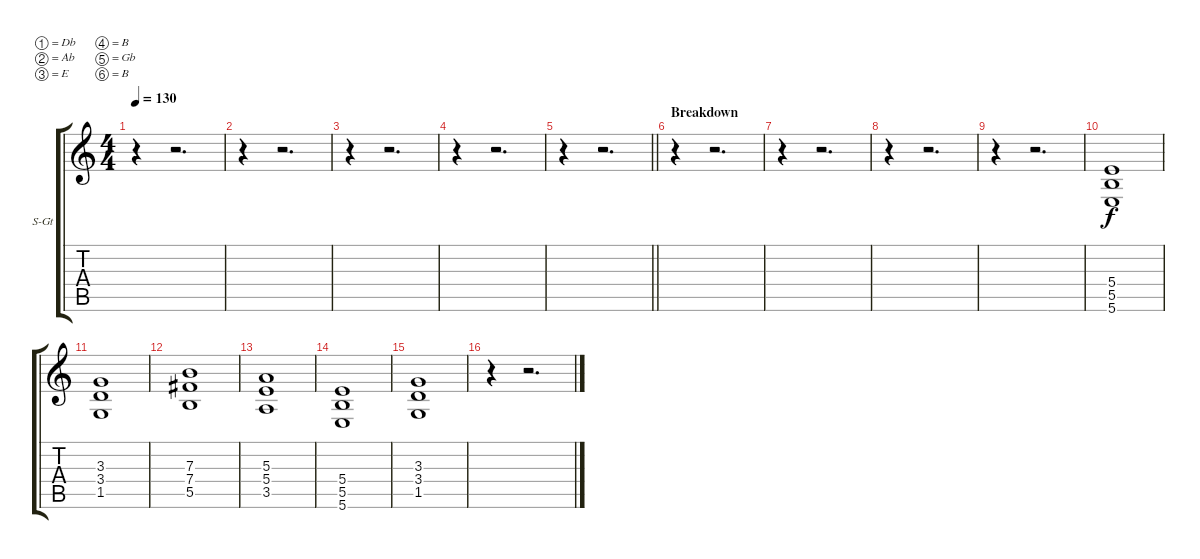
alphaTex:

\bracketExtendMode groupsimilarinstruments
\firstSystemTrackNameOrientation horizontal
\otherSystemsTrackNameOrientation horizontal
\track ("Craig Jones" "S-Gt") {instrument acousticgrandpiano}
\staff {score tabs}
\tuning (Db4 Ab3 E3 B2 Gb2 B1)
\displaytranspose 12
\ts (4 4)
\tempo 130
\clef g2
\ks c
r.4{dy f} r.2{d} |
r.4 r.2{d} |
r.4 r.2{d} |
r.4 r.2{d} |
\barLineRight lightlight
r.4 r.2{d} |
\section ("" "Breakdown")
r.4 r.2{d} |
r.4 r.2{d} |
r.4 r.2{d} |
r.4 r.2{d} |
(5.4 5.5 5.6).1 |
(3.3 3.4 1.5).1 |
(7.3 7.4 5.5).1 |
(5.3 5.4 3.5).1 |
(5.4 5.5 5.6).1 |
(3.3 3.4 1.5).1 |
r.4 r.2{d}
